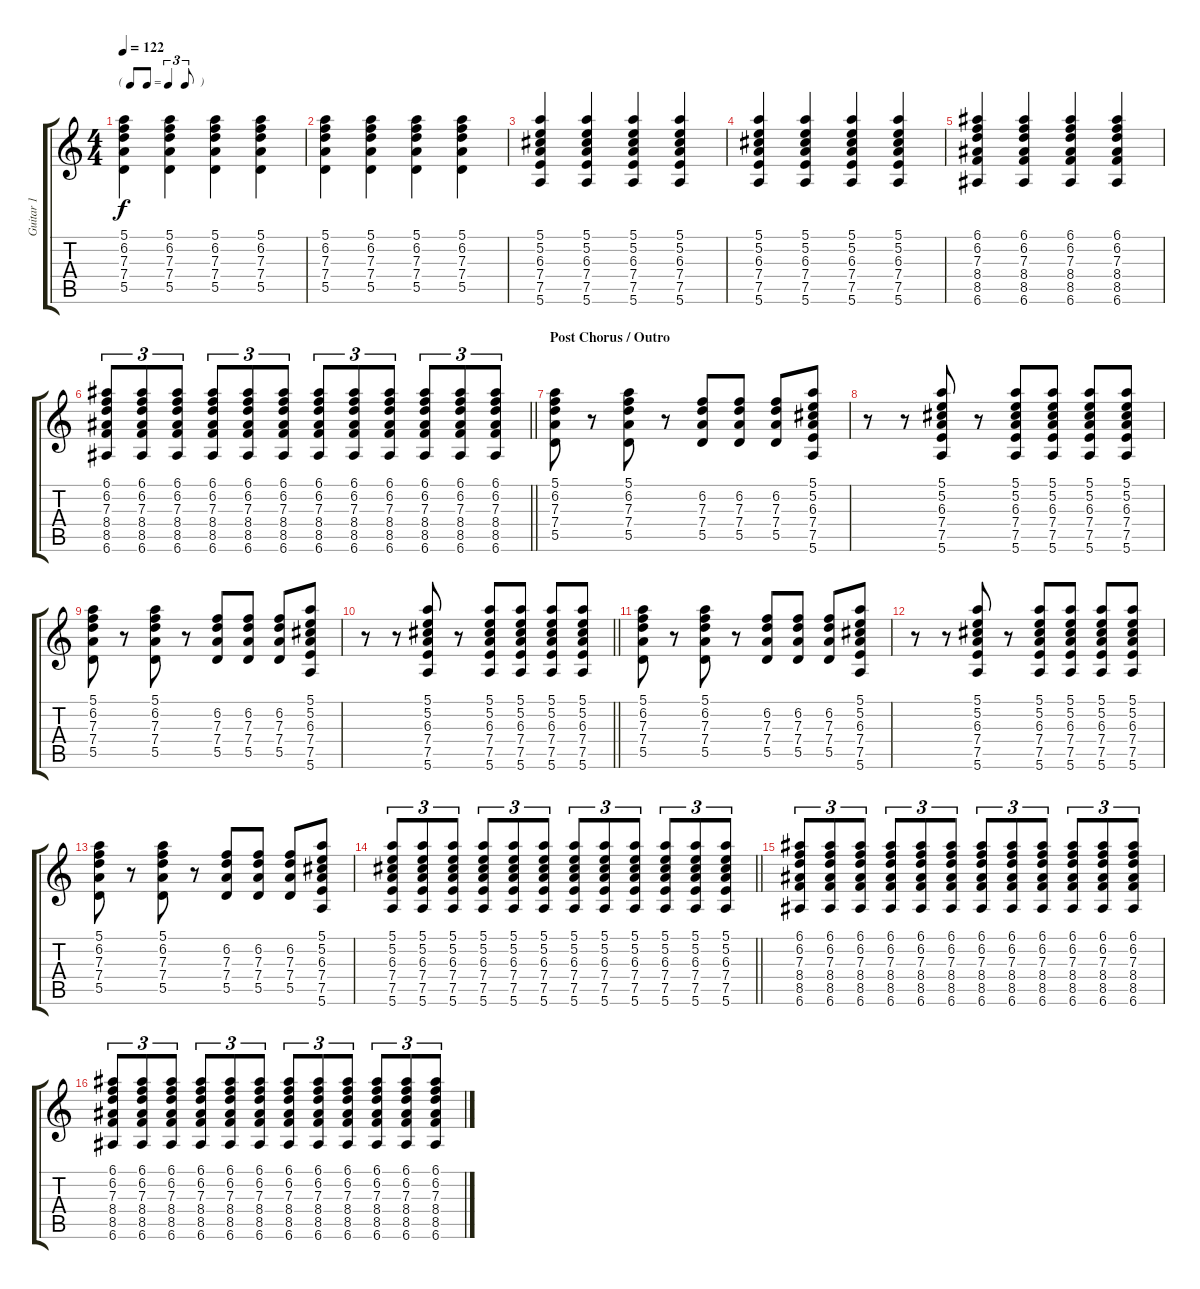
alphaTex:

\track ("Guitar 1" "Guitar 1") {instrument overdrivenguitar}
\staff {score tabs}
\tuning (E4 B3 G3 D3 A2 E2) {hide}
\ts (4 4)
\tf triplet8th
\tempo 122
\clef g2
\ks c
(5.1 6.2 7.3 7.4 5.5).4{dy f} (5.1 6.2 7.3 7.4 5.5).4 (5.1 6.2 7.3 7.4 5.5).4 (5.1 6.2 7.3 7.4 5.5).4 |
(5.1 6.2 7.3 7.4 5.5).4 (5.1 6.2 7.3 7.4 5.5).4 (5.1 6.2 7.3 7.4 5.5).4 (5.1 6.2 7.3 7.4 5.5).4 |
(5.1 5.2 6.3 7.4 7.5 5.6).4 (5.1 5.2 6.3 7.4 7.5 5.6).4 (5.1 5.2 6.3 7.4 7.5 5.6).4 (5.1 5.2 6.3 7.4 7.5 5.6).4 |
(5.1 5.2 6.3 7.4 7.5 5.6).4 (5.1 5.2 6.3 7.4 7.5 5.6).4 (5.1 5.2 6.3 7.4 7.5 5.6).4 (5.1 5.2 6.3 7.4 7.5 5.6).4 |
(6.1 6.2 7.3 8.4 8.5 6.6).4 (6.1 6.2 7.3 8.4 8.5 6.6).4 (6.1 6.2 7.3 8.4 8.5 6.6).4 (6.1 6.2 7.3 8.4 8.5 6.6).4 |
\barLineRight lightlight
(6.1 6.2 7.3 8.4 8.5 6.6).8{tu (3 2)} (6.1 6.2 7.3 8.4 8.5 6.6).8{tu (3 2)} (6.1 6.2 7.3 8.4 8.5 6.6).8{tu (3 2)} (6.1 6.2 7.3 8.4 8.5 6.6).8{tu (3 2)} (6.1 6.2 7.3 8.4 8.5 6.6).8{tu (3 2)} (6.1 6.2 7.3 8.4 8.5 6.6).8{tu (3 2)} (6.1 6.2 7.3 8.4 8.5 6.6).8{tu (3 2)} (6.1 6.2 7.3 8.4 8.5 6.6).8{tu (3 2)} (6.1 6.2 7.3 8.4 8.5 6.6).8{tu (3 2)} (6.1 6.2 7.3 8.4 8.5 6.6).8{tu (3 2)} (6.1 6.2 7.3 8.4 8.5 6.6).8{tu (3 2)} (6.1 6.2 7.3 8.4 8.5 6.6).8{tu (3 2)} |
\section ("" "Post Chorus / Outro")
(5.1 6.2 7.3 7.4 5.5).8 r.8 (5.1 6.2 7.3 7.4 5.5).8 r.8 (6.2 7.3 7.4 5.5).8 (6.2 7.3 7.4 5.5).8 (6.2 7.3 7.4 5.5).8 (5.1 5.2 6.3 7.4 7.5 5.6).8 |
r.8 r.8 (5.1 5.2 6.3 7.4 7.5 5.6).8 r.8 (5.1 5.2 6.3 7.4 7.5 5.6).8 (5.1 5.2 6.3 7.4 7.5 5.6).8 (5.1 5.2 6.3 7.4 7.5 5.6).8 (5.1 5.2 6.3 7.4 7.5 5.6).8 |
(5.1 6.2 7.3 7.4 5.5).8 r.8 (5.1 6.2 7.3 7.4 5.5).8 r.8 (6.2 7.3 7.4 5.5).8 (6.2 7.3 7.4 5.5).8 (6.2 7.3 7.4 5.5).8 (5.1 5.2 6.3 7.4 7.5 5.6).8 |
\barLineRight lightlight
r.8 r.8 (5.1 5.2 6.3 7.4 7.5 5.6).8 r.8 (5.1 5.2 6.3 7.4 7.5 5.6).8 (5.1 5.2 6.3 7.4 7.5 5.6).8 (5.1 5.2 6.3 7.4 7.5 5.6).8 (5.1 5.2 6.3 7.4 7.5 5.6).8 |
(5.1 6.2 7.3 7.4 5.5).8 r.8 (5.1 6.2 7.3 7.4 5.5).8 r.8 (6.2 7.3 7.4 5.5).8 (6.2 7.3 7.4 5.5).8 (6.2 7.3 7.4 5.5).8 (5.1 5.2 6.3 7.4 7.5 5.6).8 |
r.8 r.8 (5.1 5.2 6.3 7.4 7.5 5.6).8 r.8 (5.1 5.2 6.3 7.4 7.5 5.6).8 (5.1 5.2 6.3 7.4 7.5 5.6).8 (5.1 5.2 6.3 7.4 7.5 5.6).8 (5.1 5.2 6.3 7.4 7.5 5.6).8 |
(5.1 6.2 7.3 7.4 5.5).8 r.8 (5.1 6.2 7.3 7.4 5.5).8 r.8 (6.2 7.3 7.4 5.5).8 (6.2 7.3 7.4 5.5).8 (6.2 7.3 7.4 5.5).8 (5.1 5.2 6.3 7.4 7.5 5.6).8 |
\barLineRight lightlight
(5.1 5.2 6.3 7.4 7.5 5.6).8{tu (3 2)} (5.1 5.2 6.3 7.4 7.5 5.6).8{tu (3 2)} (5.1 5.2 6.3 7.4 7.5 5.6).8{tu (3 2)} (5.1 5.2 6.3 7.4 7.5 5.6).8{tu (3 2)} (5.1 5.2 6.3 7.4 7.5 5.6).8{tu (3 2)} (5.1 5.2 6.3 7.4 7.5 5.6).8{tu (3 2)} (5.1 5.2 6.3 7.4 7.5 5.6).8{tu (3 2)} (5.1 5.2 6.3 7.4 7.5 5.6).8{tu (3 2)} (5.1 5.2 6.3 7.4 7.5 5.6).8{tu (3 2)} (5.1 5.2 6.3 7.4 7.5 5.6).8{tu (3 2)} (5.1 5.2 6.3 7.4 7.5 5.6).8{tu (3 2)} (5.1 5.2 6.3 7.4 7.5 5.6).8{tu (3 2)} |
(6.1 6.2 7.3 8.4 8.5 6.6).8{tu (3 2)} (6.1 6.2 7.3 8.4 8.5 6.6).8{tu (3 2)} (6.1 6.2 7.3 8.4 8.5 6.6).8{tu (3 2)} (6.1 6.2 7.3 8.4 8.5 6.6).8{tu (3 2)} (6.1 6.2 7.3 8.4 8.5 6.6).8{tu (3 2)} (6.1 6.2 7.3 8.4 8.5 6.6).8{tu (3 2)} (6.1 6.2 7.3 8.4 8.5 6.6).8{tu (3 2)} (6.1 6.2 7.3 8.4 8.5 6.6).8{tu (3 2)} (6.1 6.2 7.3 8.4 8.5 6.6).8{tu (3 2)} (6.1 6.2 7.3 8.4 8.5 6.6).8{tu (3 2)} (6.1 6.2 7.3 8.4 8.5 6.6).8{tu (3 2)} (6.1 6.2 7.3 8.4 8.5 6.6).8{tu (3 2)} |
(6.1 6.2 7.3 8.4 8.5 6.6).8{tu (3 2)} (6.1 6.2 7.3 8.4 8.5 6.6).8{tu (3 2)} (6.1 6.2 7.3 8.4 8.5 6.6).8{tu (3 2)} (6.1 6.2 7.3 8.4 8.5 6.6).8{tu (3 2)} (6.1 6.2 7.3 8.4 8.5 6.6).8{tu (3 2)} (6.1 6.2 7.3 8.4 8.5 6.6).8{tu (3 2)} (6.1 6.2 7.3 8.4 8.5 6.6).8{tu (3 2)} (6.1 6.2 7.3 8.4 8.5 6.6).8{tu (3 2)} (6.1 6.2 7.3 8.4 8.5 6.6).8{tu (3 2)} (6.1 6.2 7.3 8.4 8.5 6.6).8{tu (3 2)} (6.1 6.2 7.3 8.4 8.5 6.6).8{tu (3 2)} (6.1 6.2 7.3 8.4 8.5 6.6).8{tu (3 2)}
